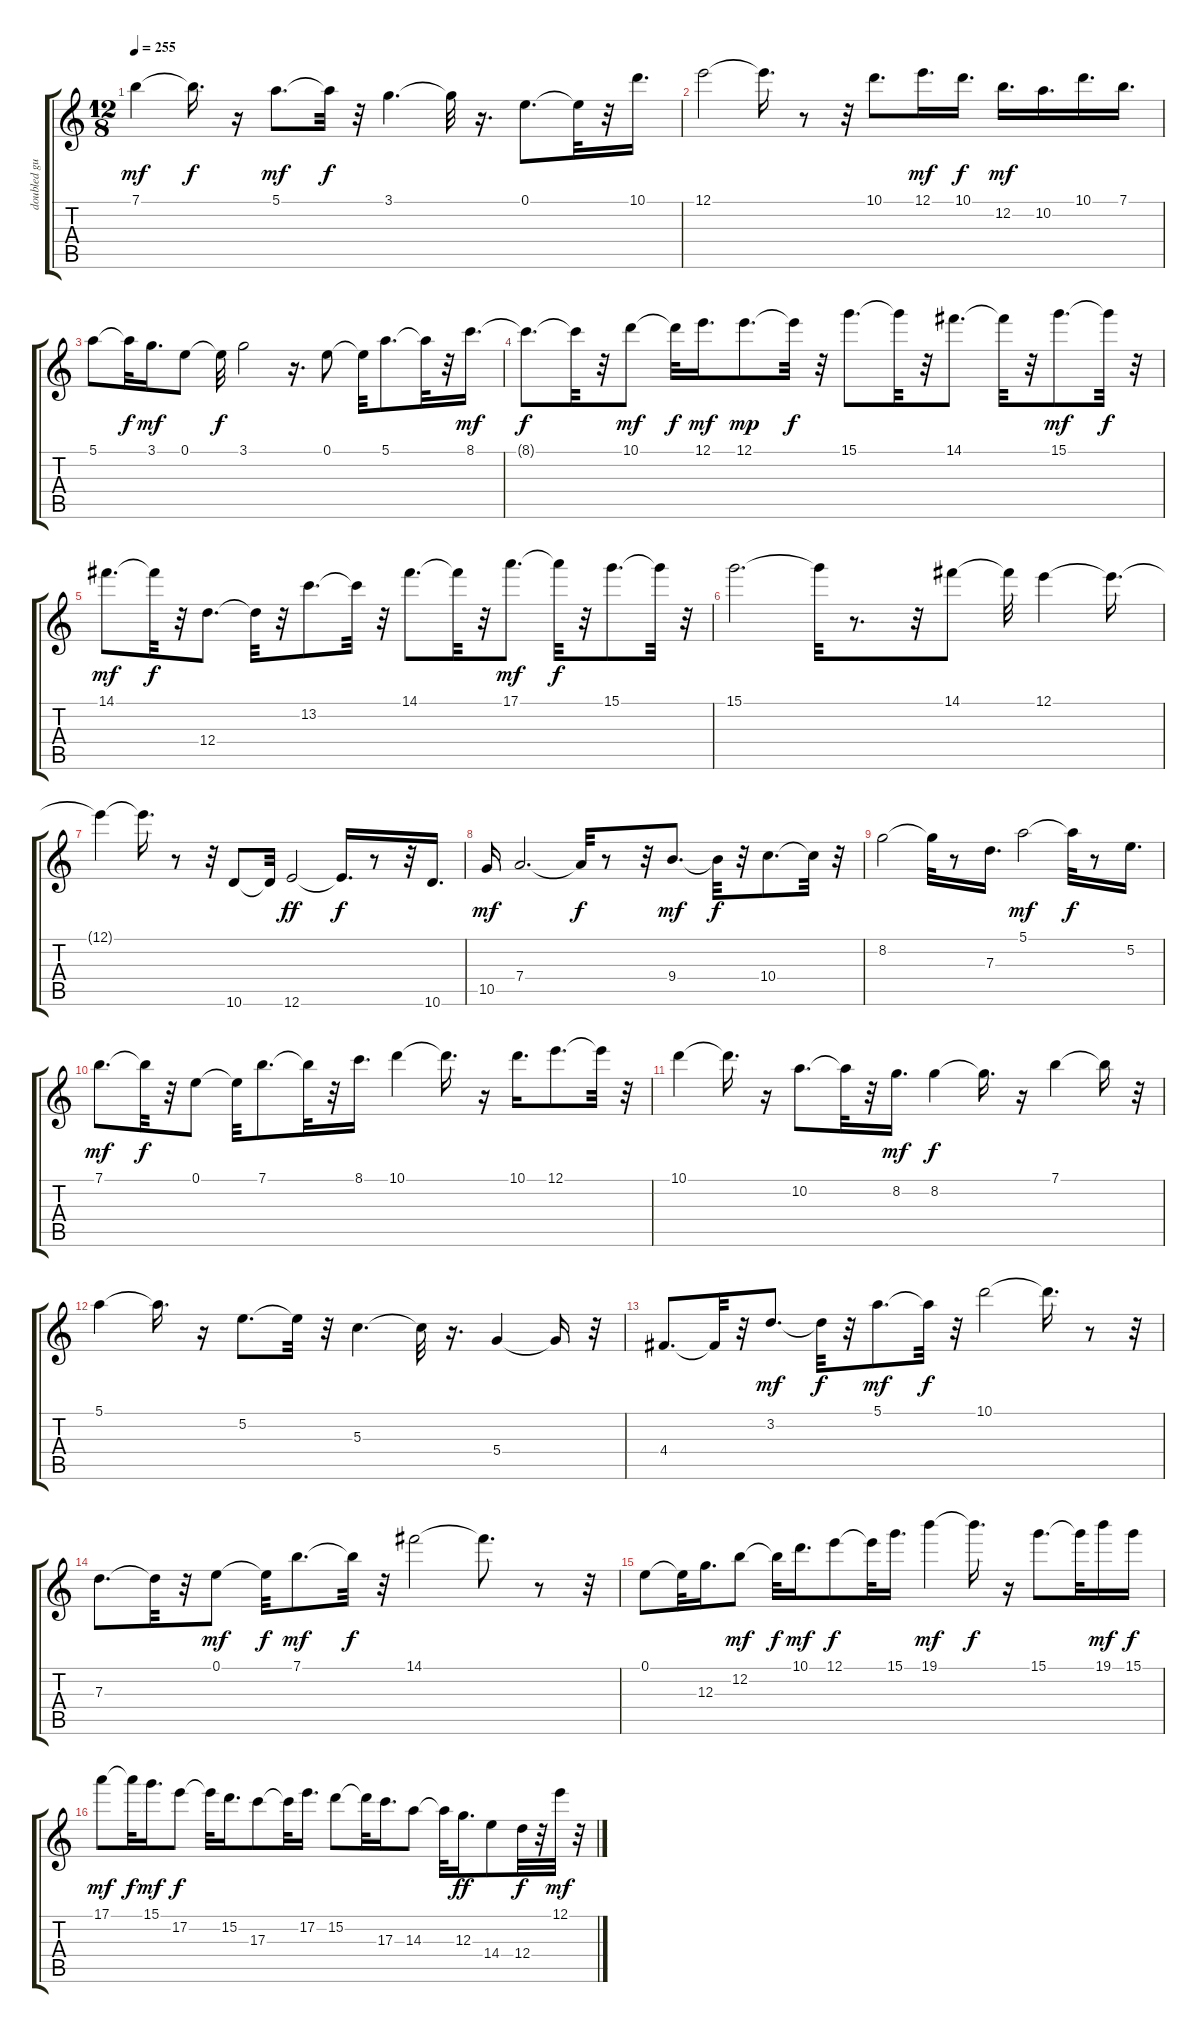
\track ("doubled guitar      " "doubled gu") {instrument distortionguitar}
\staff {score tabs}
\tuning (E4 B3 G3 D3 A2 E2) {hide}
\ts (12 8)
\tempo 255
\clef g2
\ks c
7.1.4{dy mf} 7.1{t}.16{d dy f} r.16 5.1.8{d dy mf} 5.1{t}.32{dy f} r.32 3.1.4{d} 3.1{t}.32 r.16{d} 0.1.8{d} 0.1{t}.32 r.32 10.1.16{d} |
12.1.2 12.1{t}.16{d} r.8 r.32 10.1.8{d} 12.1.16{d dy mf} 10.1.16{d dy f} 12.2.16{d dy mf} 10.2.16{d} 10.1.16{d} 7.1.16{d} |
5.1.8 5.1{t}.32{dy f} 3.1.16{d dy mf} 0.1.8 0.1{t}.32{dy f} 3.1.2 r.16{d} 0.1.8 0.1{t}.32 5.1.8{d} 5.1{t}.32 r.32 8.1.16{d dy mf} |
8.1{t}.8{d dy f} 8.1{t}.32 r.32 10.1.8{dy mf} 10.1{t}.32{dy f} 12.1.16{d dy mf} 12.1.8{d dy mp} 12.1{t}.32{dy f} r.32 15.1.8{d} 15.1{t}.32 r.32 14.1.8{d} 14.1{t}.32 r.32 15.1.8{d dy mf} 15.1{t}.32{dy f} r.32 |
14.1.8{d dy mf} 14.1{t}.32{dy f} r.32 12.4.8{d} 12.4{t}.32 r.32 13.2.8{d} 13.2{t}.32 r.32 14.1.8{d} 14.1{t}.32 r.32 17.1.8{d dy mf} 17.1{t}.32{dy f} r.32 15.1.8{d} 15.1{t}.32 r.32 |
15.1.2{d} 15.1{t}.32 r.8{d} r.32 14.1.8 14.1{t}.32 12.1.4 12.1{t}.16{d} |
12.1{t}.4 12.1{t}.16{d} r.8 r.32 10.6.8 10.6{t}.32 12.6.2{dy ff} 12.6{t}.16{d dy f} r.8 r.32 10.6.16{d} |
10.5.16{dy mf} 7.4.2{d} 7.4{t}.32{dy f} r.8 r.32 9.4.8{d dy mf} 9.4{t}.32{dy f} r.32 10.4.8{d} 10.4{t}.32 r.32 |
8.2.2 8.2{t}.32 r.8 7.3.16{d} 5.1.2{dy mf} 5.1{t}.32{dy f} r.8 5.2.16{d} |
7.1.8{d dy mf} 7.1{t}.32{dy f} r.32 0.1.8 0.1{t}.32 7.1.8{d} 7.1{t}.32 r.32 8.1.16{d} 10.1.4 10.1{t}.16{d} r.16 10.1.16{d} 12.1.8{d} 12.1{t}.32 r.32 |
10.1.4 10.1{t}.16{d} r.16 10.2.8{d} 10.2{t}.32 r.32 8.2.16{d dy mf} 8.2.4{dy f} 8.2{t}.16{d} r.16 7.1.4 7.1{t}.16 r.32 |
5.1.4 5.1{t}.16{d} r.16 5.2.8{d} 5.2{t}.32 r.32 5.3.4{d} 5.3{t}.32 r.16{d} 5.4.4 5.4{t}.16 r.32 |
4.4.8{d} 4.4{t}.32 r.32 3.2.8{d dy mf} 3.2{t}.32{dy f} r.32 5.1.8{d dy mf} 5.1{t}.32{dy f} r.32 10.1.2 10.1{t}.16{d} r.8 r.32 |
7.3.8{d} 7.3{t}.32 r.32 0.1.8{dy mf} 0.1{t}.32{dy f} 7.1.8{d dy mf} 7.1{t}.32{dy f} r.32 14.1.2 14.1{t}.8{d} r.8 r.32 |
0.1.8 0.1{t}.32 12.3.16{d} 12.2.8{dy mf} 12.2{t}.32{dy f} 10.1.16{d dy mf} 12.1.8{dy f} 12.1{t}.32 15.1.16{d} 19.1.4{dy mf} 19.1{t}.16{d dy f} r.16 15.1.8{d} 15.1{t}.32 19.1.16{dy mf} 15.1.16{dy f} |
17.1.8{dy mf} 17.1{t}.32{dy f} 15.1.16{d dy mf} 17.2.8{dy f} 17.2{t}.32 15.2.16{d} 17.3.8 17.3{t}.32 17.2.16{d} 15.2.8 15.2{t}.32 17.3.16{d} 14.3.8 14.3{t}.32 12.3.16{d dy ff} 14.4.8 12.4.32{dy f} r.32 12.1.32{dy mf} r.32
